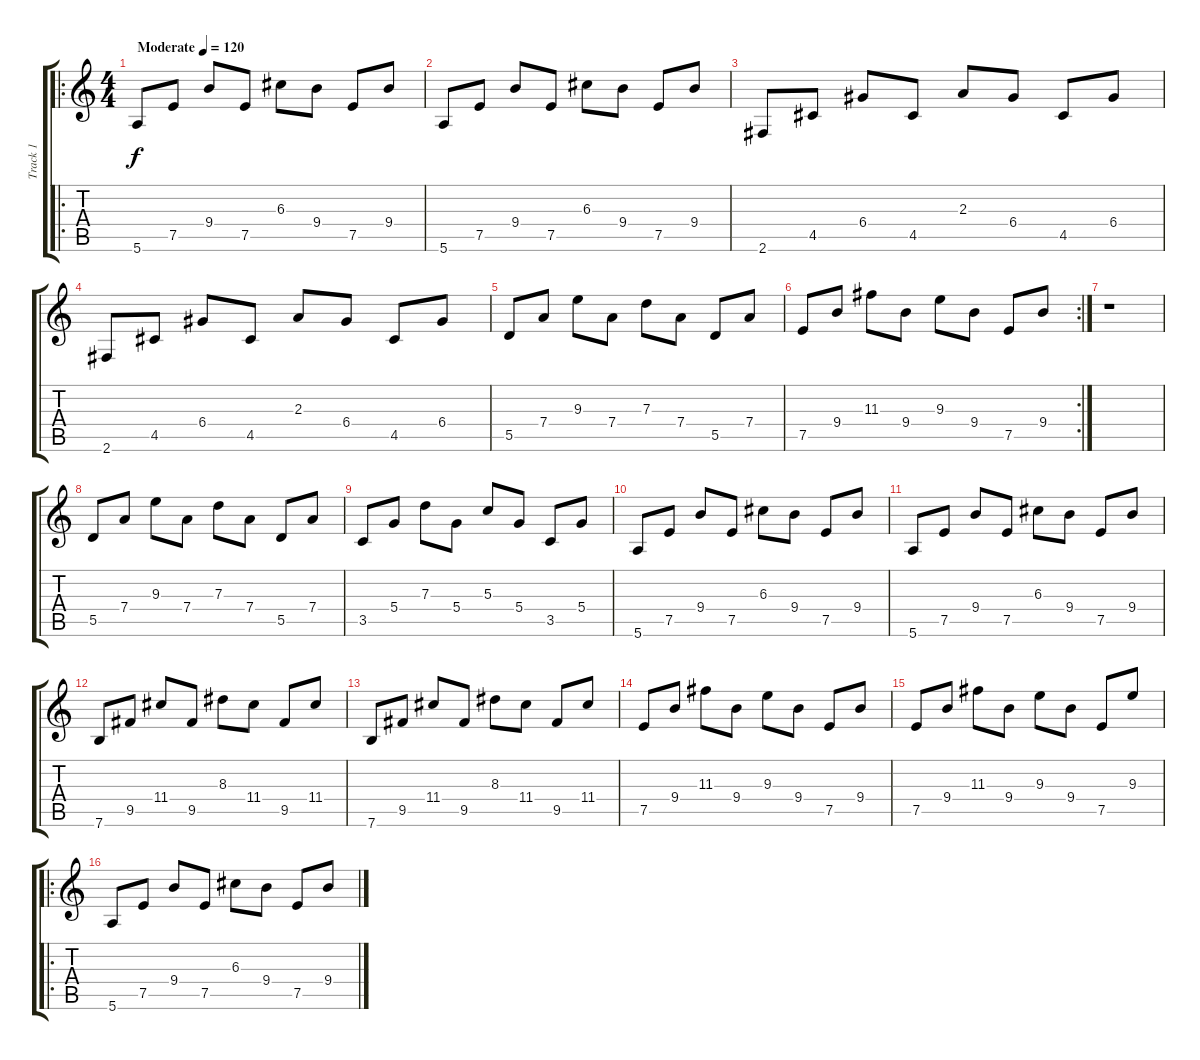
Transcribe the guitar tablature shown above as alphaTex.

\track ("Track 1" "Track 1") {instrument acousticguitarsteel}
\staff {score tabs}
\tuning (E4 B3 G3 D3 A2 E2) {hide}
\ro
\ts (4 4)
\tempo (120 "Moderate")
\clef g2
\ks c
5.6.8{dy f instrument acousticguitarsteel} 7.5.8 9.4.8 7.5.8 6.3.8 9.4.8 7.5.8 9.4.8 |
5.6.8 7.5.8 9.4.8 7.5.8 6.3.8 9.4.8 7.5.8 9.4.8 |
2.6.8 4.5.8 6.4.8 4.5.8 2.3.8 6.4.8 4.5.8 6.4.8 |
2.6.8 4.5.8 6.4.8 4.5.8 2.3.8 6.4.8 4.5.8 6.4.8 |
5.5.8 7.4.8 9.3.8 7.4.8 7.3.8 7.4.8 5.5.8 7.4.8 |
\rc 2
7.5.8 9.4.8 11.3.8 9.4.8 9.3.8 9.4.8 7.5.8 9.4.8 |
r.1 |
5.5.8 7.4.8 9.3.8 7.4.8 7.3.8 7.4.8 5.5.8 7.4.8 |
3.5.8 5.4.8 7.3.8 5.4.8 5.3.8 5.4.8 3.5.8 5.4.8 |
5.6.8 7.5.8 9.4.8 7.5.8 6.3.8 9.4.8 7.5.8 9.4.8 |
5.6.8 7.5.8 9.4.8 7.5.8 6.3.8 9.4.8 7.5.8 9.4.8 |
7.6.8 9.5.8 11.4.8 9.5.8 8.3.8 11.4.8 9.5.8 11.4.8 |
7.6.8 9.5.8 11.4.8 9.5.8 8.3.8 11.4.8 9.5.8 11.4.8 |
7.5.8 9.4.8 11.3.8 9.4.8 9.3.8 9.4.8 7.5.8 9.4.8 |
7.5.8 9.4.8 11.3.8 9.4.8 9.3.8 9.4.8 7.5.8 9.3.8 |
\ro
5.6.8 7.5.8 9.4.8 7.5.8 6.3.8 9.4.8 7.5.8 9.4.8
